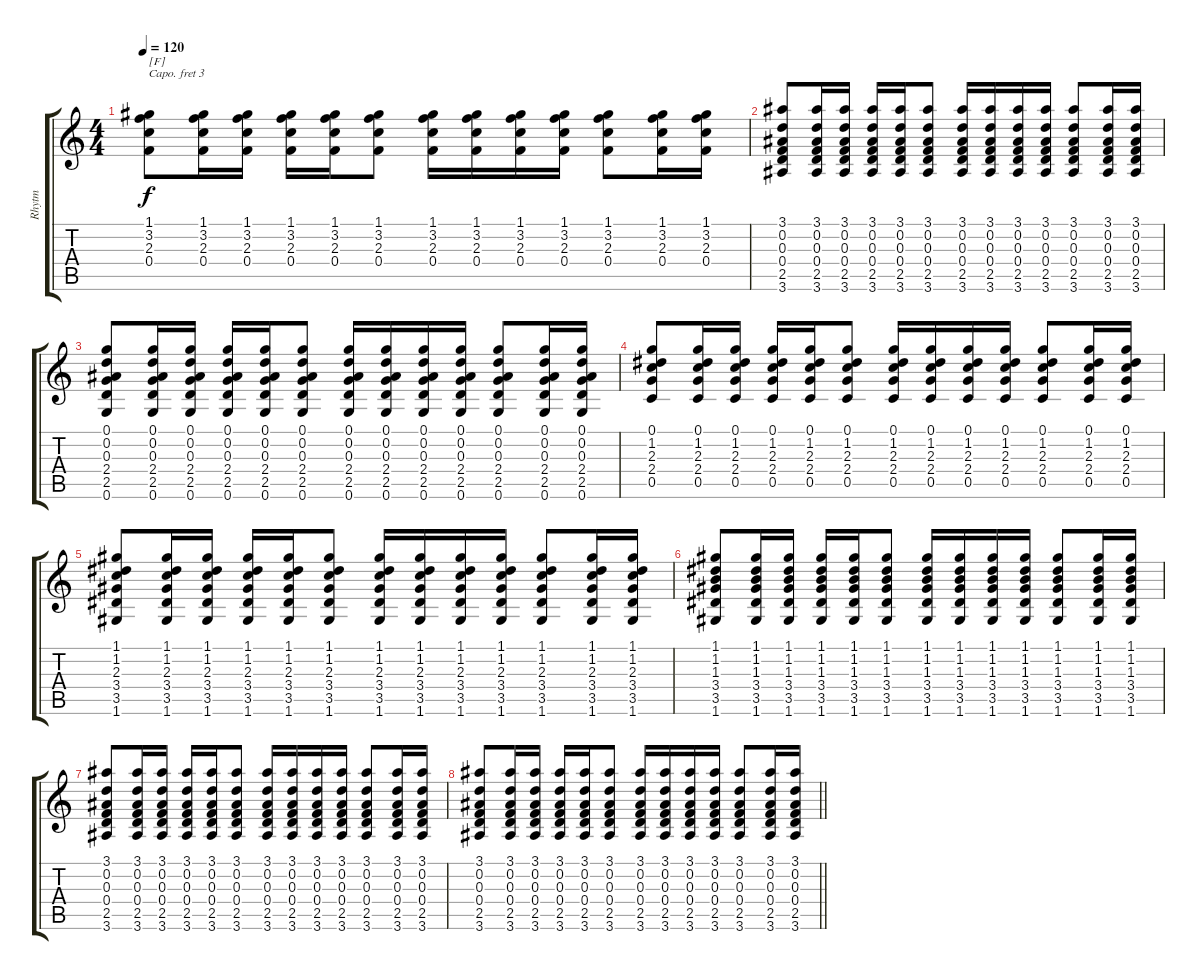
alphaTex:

\track ("Rhytm" "Rhytm") {instrument acousticguitarsteel}
\staff {score tabs}
\capo 3
\tuning (E4 B3 G3 D3 A2 E2) {hide}
\ts (4 4)
\tempo 120
\clef g2
\ks c
(1.1 3.2 2.3 0.4).8{txt "[F]" dy f} (1.1 3.2 2.3 0.4).16 (1.1 3.2 2.3 0.4).16 (1.1 3.2 2.3 0.4).16 (1.1 3.2 2.3 0.4).16 (1.1 3.2 2.3 0.4).8 (1.1 3.2 2.3 0.4).16 (1.1 3.2 2.3 0.4).16 (1.1 3.2 2.3 0.4).16 (1.1 3.2 2.3 0.4).16 (1.1 3.2 2.3 0.4).8 (1.1 3.2 2.3 0.4).16 (1.1 3.2 2.3 0.4).16 |
(3.1 0.2 0.3 0.4 2.5 3.6).8 (3.1 0.2 0.3 0.4 2.5 3.6).16 (3.1 0.2 0.3 0.4 2.5 3.6).16 (3.1 0.2 0.3 0.4 2.5 3.6).16 (3.1 0.2 0.3 0.4 2.5 3.6).16 (3.1 0.2 0.3 0.4 2.5 3.6).8 (3.1 0.2 0.3 0.4 2.5 3.6).16 (3.1 0.2 0.3 0.4 2.5 3.6).16 (3.1 0.2 0.3 0.4 2.5 3.6).16 (3.1 0.2 0.3 0.4 2.5 3.6).16 (3.1 0.2 0.3 0.4 2.5 3.6).8 (3.1 0.2 0.3 0.4 2.5 3.6).16 (3.1 0.2 0.3 0.4 2.5 3.6).16 |
(0.1 0.2 0.3 2.4 2.5 0.6).8 (0.1 0.2 0.3 2.4 2.5 0.6).16 (0.1 0.2 0.3 2.4 2.5 0.6).16 (0.1 0.2 0.3 2.4 2.5 0.6).16 (0.1 0.2 0.3 2.4 2.5 0.6).16 (0.1 0.2 0.3 2.4 2.5 0.6).8 (0.1 0.2 0.3 2.4 2.5 0.6).16 (0.1 0.2 0.3 2.4 2.5 0.6).16 (0.1 0.2 0.3 2.4 2.5 0.6).16 (0.1 0.2 0.3 2.4 2.5 0.6).16 (0.1 0.2 0.3 2.4 2.5 0.6).8 (0.1 0.2 0.3 2.4 2.5 0.6).16 (0.1 0.2 0.3 2.4 2.5 0.6).16 |
(0.1 1.2 2.3 2.4 0.5).8 (0.1 1.2 2.3 2.4 0.5).16 (0.1 1.2 2.3 2.4 0.5).16 (0.1 1.2 2.3 2.4 0.5).16 (0.1 1.2 2.3 2.4 0.5).16 (0.1 1.2 2.3 2.4 0.5).8 (0.1 1.2 2.3 2.4 0.5).16 (0.1 1.2 2.3 2.4 0.5).16 (0.1 1.2 2.3 2.4 0.5).16 (0.1 1.2 2.3 2.4 0.5).16 (0.1 1.2 2.3 2.4 0.5).8 (0.1 1.2 2.3 2.4 0.5).16 (0.1 1.2 2.3 2.4 0.5).16 |
(1.1 1.2 2.3 3.4 3.5 1.6).8 (1.1 1.2 2.3 3.4 3.5 1.6).16 (1.1 1.2 2.3 3.4 3.5 1.6).16 (1.1 1.2 2.3 3.4 3.5 1.6).16 (1.1 1.2 2.3 3.4 3.5 1.6).16 (1.1 1.2 2.3 3.4 3.5 1.6).8 (1.1 1.2 2.3 3.4 3.5 1.6).16 (1.1 1.2 2.3 3.4 3.5 1.6).16 (1.1 1.2 2.3 3.4 3.5 1.6).16 (1.1 1.2 2.3 3.4 3.5 1.6).16 (1.1 1.2 2.3 3.4 3.5 1.6).8 (1.1 1.2 2.3 3.4 3.5 1.6).16 (1.1 1.2 2.3 3.4 3.5 1.6).16 |
(1.1 1.2 1.3 3.4 3.5 1.6).8 (1.1 1.2 1.3 3.4 3.5 1.6).16 (1.1 1.2 1.3 3.4 3.5 1.6).16 (1.1 1.2 1.3 3.4 3.5 1.6).16 (1.1 1.2 1.3 3.4 3.5 1.6).16 (1.1 1.2 1.3 3.4 3.5 1.6).8 (1.1 1.2 1.3 3.4 3.5 1.6).16 (1.1 1.2 1.3 3.4 3.5 1.6).16 (1.1 1.2 1.3 3.4 3.5 1.6).16 (1.1 1.2 1.3 3.4 3.5 1.6).16 (1.1 1.2 1.3 3.4 3.5 1.6).8 (1.1 1.2 1.3 3.4 3.5 1.6).16 (1.1 1.2 1.3 3.4 3.5 1.6).16 |
(3.1 0.2 0.3 0.4 2.5 3.6).8 (3.1 0.2 0.3 0.4 2.5 3.6).16 (3.1 0.2 0.3 0.4 2.5 3.6).16 (3.1 0.2 0.3 0.4 2.5 3.6).16 (3.1 0.2 0.3 0.4 2.5 3.6).16 (3.1 0.2 0.3 0.4 2.5 3.6).8 (3.1 0.2 0.3 0.4 2.5 3.6).16 (3.1 0.2 0.3 0.4 2.5 3.6).16 (3.1 0.2 0.3 0.4 2.5 3.6).16 (3.1 0.2 0.3 0.4 2.5 3.6).16 (3.1 0.2 0.3 0.4 2.5 3.6).8 (3.1 0.2 0.3 0.4 2.5 3.6).16 (3.1 0.2 0.3 0.4 2.5 3.6).16 |
\barLineRight lightlight
(3.1 0.2 0.3 0.4 2.5 3.6).8 (3.1 0.2 0.3 0.4 2.5 3.6).16 (3.1 0.2 0.3 0.4 2.5 3.6).16 (3.1 0.2 0.3 0.4 2.5 3.6).16 (3.1 0.2 0.3 0.4 2.5 3.6).16 (3.1 0.2 0.3 0.4 2.5 3.6).8 (3.1 0.2 0.3 0.4 2.5 3.6).16 (3.1 0.2 0.3 0.4 2.5 3.6).16 (3.1 0.2 0.3 0.4 2.5 3.6).16 (3.1 0.2 0.3 0.4 2.5 3.6).16 (3.1 0.2 0.3 0.4 2.5 3.6).8 (3.1 0.2 0.3 0.4 2.5 3.6).16 (3.1 0.2 0.3 0.4 2.5 3.6).16
